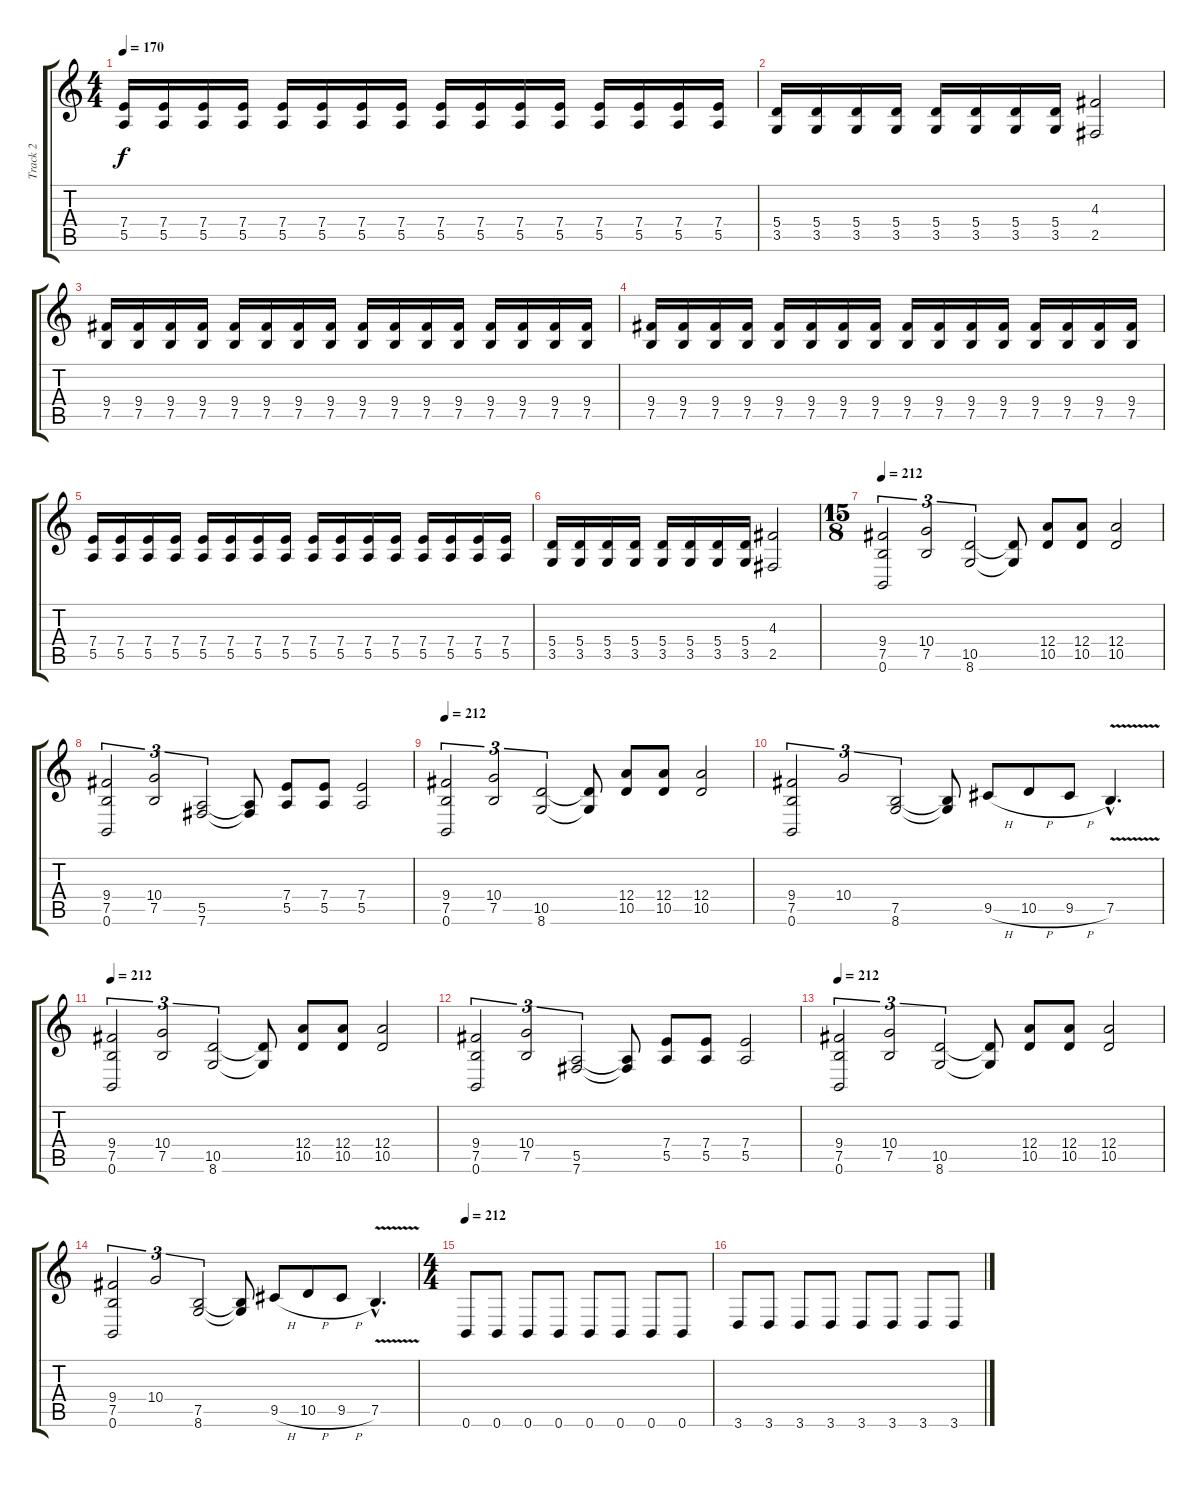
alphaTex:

\track ("Track 2" "Track 2") {instrument distortionguitar}
\staff {score tabs}
\tuning (B3 Gb3 D3 A2 E2 B1) {hide}
\ts (4 4)
\tempo 170
\clef g2
\ks c
(7.4 5.5).16{dy f} (7.4 5.5).16 (7.4 5.5).16 (7.4 5.5).16 (7.4 5.5).16 (7.4 5.5).16 (7.4 5.5).16 (7.4 5.5).16 (7.4 5.5).16 (7.4 5.5).16 (7.4 5.5).16 (7.4 5.5).16 (7.4 5.5).16 (7.4 5.5).16 (7.4 5.5).16 (7.4 5.5).16 |
(5.4 3.5).16 (5.4 3.5).16 (5.4 3.5).16 (5.4 3.5).16 (5.4 3.5).16 (5.4 3.5).16 (5.4 3.5).16 (5.4 3.5).16 (4.3 2.5).2 |
(9.4 7.5).16 (9.4 7.5).16 (9.4 7.5).16 (9.4 7.5).16 (9.4 7.5).16 (9.4 7.5).16 (9.4 7.5).16 (9.4 7.5).16 (9.4 7.5).16 (9.4 7.5).16 (9.4 7.5).16 (9.4 7.5).16 (9.4 7.5).16 (9.4 7.5).16 (9.4 7.5).16 (9.4 7.5).16 |
(9.4 7.5).16 (9.4 7.5).16 (9.4 7.5).16 (9.4 7.5).16 (9.4 7.5).16 (9.4 7.5).16 (9.4 7.5).16 (9.4 7.5).16 (9.4 7.5).16 (9.4 7.5).16 (9.4 7.5).16 (9.4 7.5).16 (9.4 7.5).16 (9.4 7.5).16 (9.4 7.5).16 (9.4 7.5).16 |
(7.4 5.5).16 (7.4 5.5).16 (7.4 5.5).16 (7.4 5.5).16 (7.4 5.5).16 (7.4 5.5).16 (7.4 5.5).16 (7.4 5.5).16 (7.4 5.5).16 (7.4 5.5).16 (7.4 5.5).16 (7.4 5.5).16 (7.4 5.5).16 (7.4 5.5).16 (7.4 5.5).16 (7.4 5.5).16 |
(5.4 3.5).16 (5.4 3.5).16 (5.4 3.5).16 (5.4 3.5).16 (5.4 3.5).16 (5.4 3.5).16 (5.4 3.5).16 (5.4 3.5).16 (4.3 2.5).2 |
\ts (15 8)
\tempo 212
(9.4 7.5 0.6).2{tu (3 2)} (10.4 7.5).2{tu (3 2)} (10.5 8.6).2{tu (3 2)} (10.5{t} 8.6{t}).8 (12.4 10.5).8 (12.4 10.5).8 (12.4 10.5).2 |
(9.4 7.5 0.6).2{tu (3 2)} (10.4 7.5).2{tu (3 2)} (5.5 7.6).2{tu (3 2)} (5.5{t} 7.6{t}).8 (7.4 5.5).8 (7.4 5.5).8 (7.4 5.5).2 |
\tempo 212
(9.4 7.5 0.6).2{tu (3 2)} (10.4 7.5).2{tu (3 2)} (10.5 8.6).2{tu (3 2)} (10.5{t} 8.6{t}).8 (12.4 10.5).8 (12.4 10.5).8 (12.4 10.5).2 |
(9.4 7.5 0.6).2{tu (3 2)} 10.4.2{tu (3 2)} (7.5 8.6).2{tu (3 2)} (7.5{t} 8.6{t}).8 9.5{h}.8 10.5{h}.8 9.5{h}.8 7.5{v hac}.4{d} |
\tempo 212
(9.4 7.5 0.6).2{tu (3 2)} (10.4 7.5).2{tu (3 2)} (10.5 8.6).2{tu (3 2)} (10.5{t} 8.6{t}).8 (12.4 10.5).8 (12.4 10.5).8 (12.4 10.5).2 |
(9.4 7.5 0.6).2{tu (3 2)} (10.4 7.5).2{tu (3 2)} (5.5 7.6).2{tu (3 2)} (5.5{t} 7.6{t}).8 (7.4 5.5).8 (7.4 5.5).8 (7.4 5.5).2 |
\tempo 212
(9.4 7.5 0.6).2{tu (3 2)} (10.4 7.5).2{tu (3 2)} (10.5 8.6).2{tu (3 2)} (10.5{t} 8.6{t}).8 (12.4 10.5).8 (12.4 10.5).8 (12.4 10.5).2 |
(9.4 7.5 0.6).2{tu (3 2)} 10.4.2{tu (3 2)} (7.5 8.6).2{tu (3 2)} (7.5{t} 8.6{t}).8 9.5{h}.8 10.5{h}.8 9.5{h}.8 7.5{v hac}.4{d} |
\ts (4 4)
\tempo 212
0.6.8 0.6.8 0.6.8 0.6.8 0.6.8 0.6.8 0.6.8 0.6.8 |
3.6.8 3.6.8 3.6.8 3.6.8 3.6.8 3.6.8 3.6.8 3.6.8
